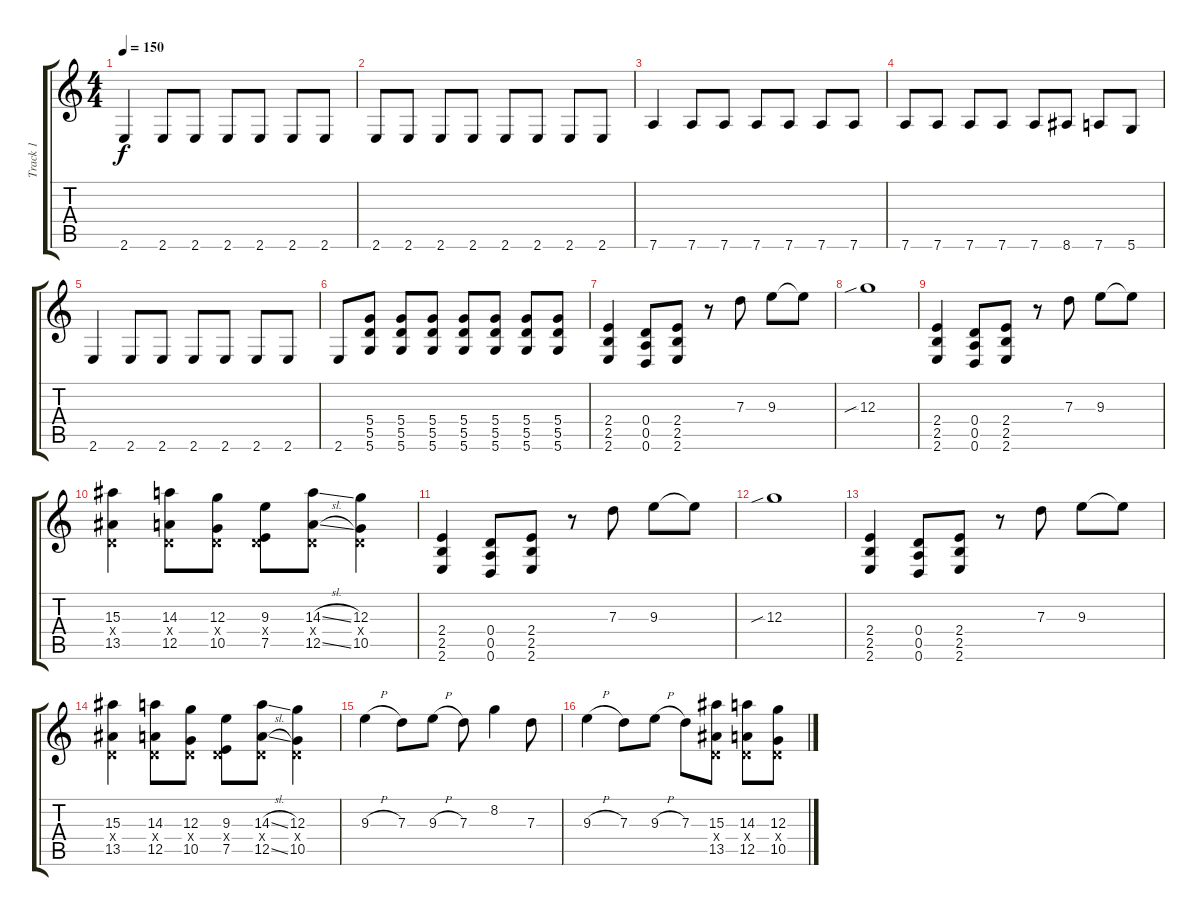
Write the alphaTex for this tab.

\track ("Track 1" "Track 1") {instrument overdrivenguitar}
\staff {score tabs}
\tuning (E4 B3 G3 D3 A2 D2) {hide}
\ts (4 4)
\tempo 150
\clef g2
\ks c
2.6.4{dy f} 2.6.8 2.6.8 2.6.8 2.6.8 2.6.8 2.6.8 |
2.6.8 2.6.8 2.6.8 2.6.8 2.6.8 2.6.8 2.6.8 2.6.8 |
7.6.4 7.6.8 7.6.8 7.6.8 7.6.8 7.6.8 7.6.8 |
7.6.8 7.6.8 7.6.8 7.6.8 7.6.8 8.6.8 7.6.8 5.6.8 |
2.6.4 2.6.8 2.6.8 2.6.8 2.6.8 2.6.8 2.6.8 |
2.6.8 (5.4 5.5 5.6).8 (5.4 5.5 5.6).8 (5.4 5.5 5.6).8 (5.4 5.5 5.6).8 (5.4 5.5 5.6).8 (5.4 5.5 5.6).8 (5.4 5.5 5.6).8 |
(2.4 2.5 2.6).4 (0.4 0.5 0.6).8 (2.4 2.5 2.6).8 r.8 7.3.8 9.3.8 9.3{t}.8 |
12.3{sib}.1 |
(2.4 2.5 2.6).4 (0.4 0.5 0.6).8 (2.4 2.5 2.6).8 r.8 7.3.8 9.3.8 9.3{t}.8 |
(15.3 0.4{x} 13.5).4 (14.3 0.4{x} 12.5).8 (12.3 0.4{x} 10.5).8 (9.3 0.4{x} 7.5).8 (14.3{sl} 0.4{x} 12.5{sl}).8 (12.3 0.4{x} 10.5).4 |
(2.4 2.5 2.6).4 (0.4 0.5 0.6).8 (2.4 2.5 2.6).8 r.8 7.3.8 9.3.8 9.3{t}.8 |
12.3{sib}.1 |
(2.4 2.5 2.6).4 (0.4 0.5 0.6).8 (2.4 2.5 2.6).8 r.8 7.3.8 9.3.8 9.3{t}.8 |
(15.3 0.4{x} 13.5).4 (14.3 0.4{x} 12.5).8 (12.3 0.4{x} 10.5).8 (9.3 0.4{x} 7.5).8 (14.3{sl} 0.4{x} 12.5{sl}).8 (12.3 0.4{x} 10.5).4 |
9.3{h}.4 7.3.8 9.3{h}.8 7.3.8 8.2.4 7.3.8 |
9.3{h}.4 7.3.8 9.3{h}.8 7.3.8 (15.3 0.4{x} 13.5).8 (14.3 0.4{x} 12.5).8 (12.3 0.4{x} 10.5).8
